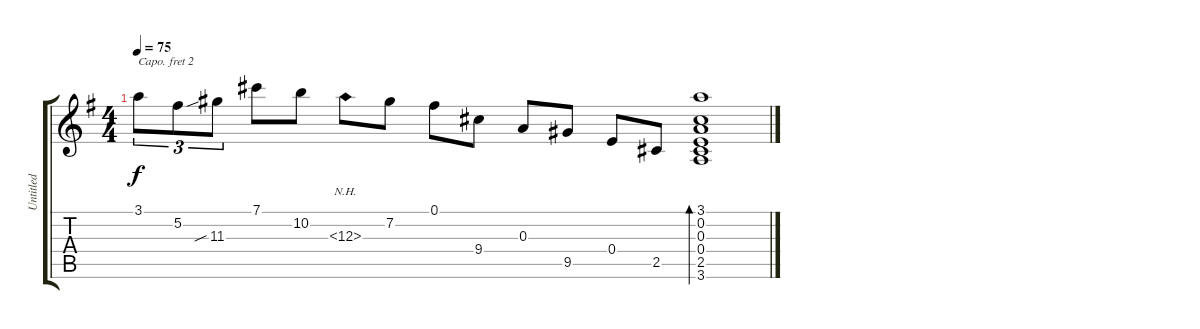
\track ("Untitled" "Untitled") {instrument acousticguitarnylon}
\staff {score tabs}
\capo 2
\tuning (E4 B3 G3 D3 A2 E2) {hide}
\ts (4 4)
\tempo 75
\clef g2
\ks g
3.1.8{tu (3 2) dy f} 5.2.8{tu (3 2)} 11.3{sib}.8{tu (3 2)} 7.1.8 10.2.8 12.3{nh}.8 7.2.8 0.1.8 9.4.8 0.3.8 9.5.8 0.4.8 2.5.8 (3.1 0.2 0.3 0.4 2.5 3.6).1{bd 30}
